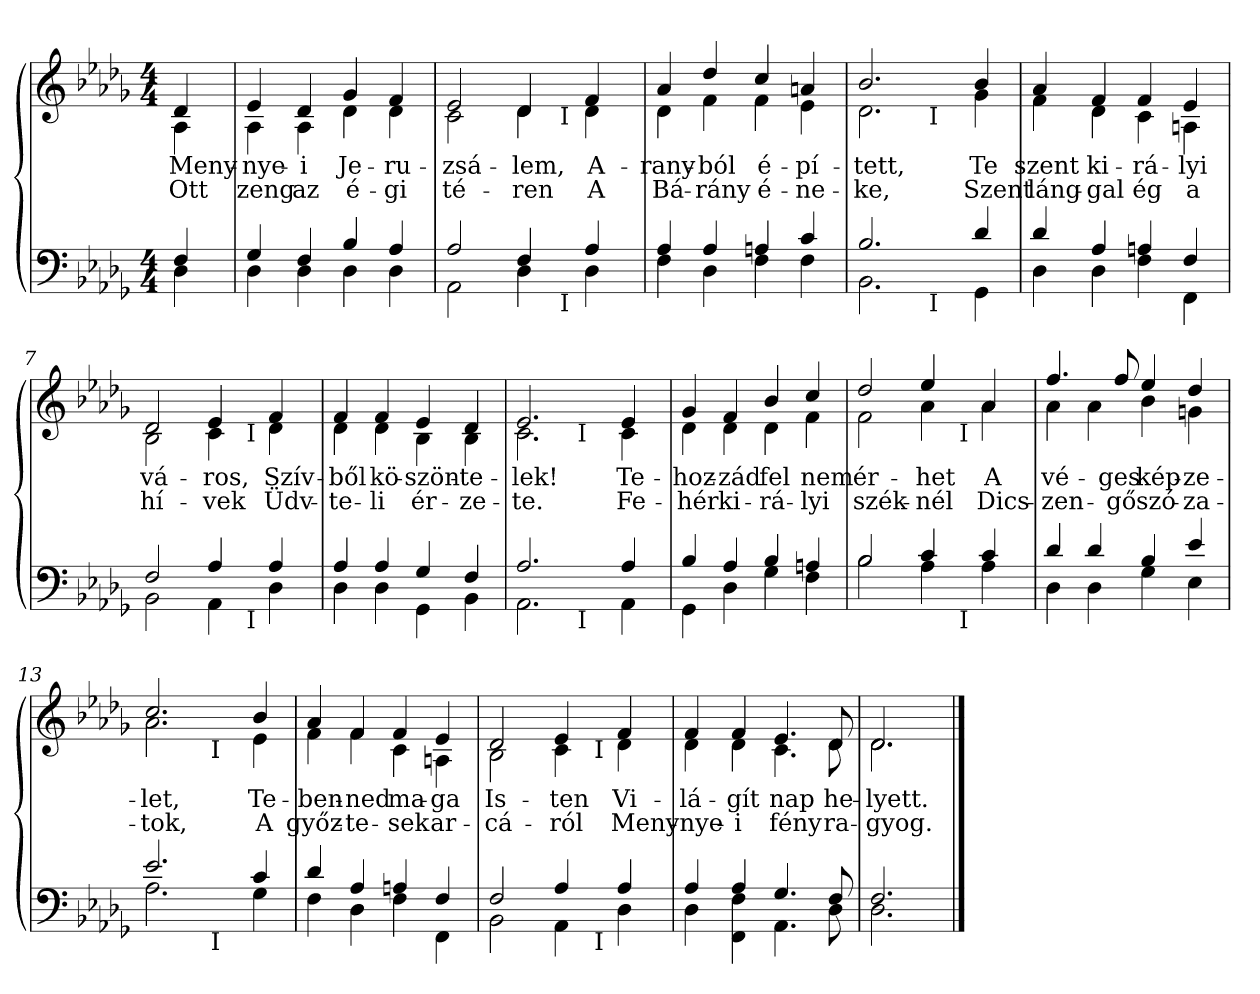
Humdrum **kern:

**kern	**kern	**text	**text
*part2	*part1	*part1	*part1
*staff2	*staff1	*staff1	*staff1
*clefF4	*clefG2	*	*
*k[b-e-a-d-g-]	*k[b-e-a-d-g-]	*	*
*D-:	*D-:	*	*
*M4/4	*M4/4	*	*
=1	=1	=1	=1
*^	*	*	*
!	!	!LO:TX:a:B:t=Andante	!	!
!	!	!	!LO:LY:b	!LO:LY:b
*	*	*^	*	*
4F/	4D-\	4d-/	4A-\	Meny-	Ott
=2	=2	=2	=2	=2	=2
!	!	!	!	!LO:LY:b	!LO:LY:b
4G-/	4D-\	4e-/	4A-\	-nye-	zeng
!	!	!	!	!LO:LY:b	!LO:LY:b
4F/	4D-\	4d-/	4A-\	-i	az
!	!	!	!	!LO:LY:b	!LO:LY:b
4B-/	4D-\	4g-/	4d-\	Je-	é-
!	!	!	!	!LO:LY:b	!LO:LY:b
4A-/	4D-\	4f/	4d-\	-ru-	-gi
*	*	*v	*v	*	*
=3	=3	=3	=3	=3
*	*	*^	*	*
!	!	!	!	!LO:LY:b	!LO:LY:b
*	*^	*	*^	*	*
2A-/	2AA-\	2ryy	2e-/	2c\	2ryy	-zsá-	té-
!	!	!	!	!	!	!LO:LY:b	!LO:LY:b
4F/	4D-\	8ryy	4d-/	4d-\	8ryy	-lem,	-ren
.	.	32ryy	.	.	32ryy	.	.
!	!	!	!	!	!LO:TX:b:t=I	!	!
!	!	!LO:TX:b:t=I	!	!	!	!	!
.	.	4ryy	.	.	4ryy	.	.
!	!	!	!	!	!	!LO:LY:b	!LO:LY:b
4A-/	4D-\	.	4f/	4d-\	.	A-	A
.	.	16.ryy	.	.	16.ryy	.	.
*	*v	*v	*	*	*	*	*
*	*	*v	*v	*v	*	*
=4	=4	=4	=4	=4
*	*^	*^	*	*
*	*	*	*	*^	*	*
!	!	!	!	!	!	!LO:LY:b	!LO:LY:b
*	*v	*v	*	*	*	*	*
*	*	*	*v	*v	*	*
4A-/	4F\	4a-/	4d-\	-rany-	Bá-
!	!	!	!	!LO:LY:b	!LO:LY:b
4A-/	4D-\	4dd-/	4f\	-ból	-rány
!	!	!	!	!LO:LY:b	!LO:LY:b
4An/	4F\	4cc/	4f\	é-	é-
!	!	!	!	!LO:LY:b	!LO:LY:b
4c/	4F\	4an/	4e-\	-pí-	-ne-
*	*	*v	*v	*	*
=5	=5	=5	=5	=5
*	*	*^	*	*
!	!	!	!	!LO:LY:b	!LO:LY:b
*	*^	*	*^	*	*
2.B-/	2.BB-\	2ryy	2.b-/	2.d-\	2ryy	-tett,	-ke,
!	!	!	!	!	!LO:TX:b:t=I	!	!
!	!	!LO:TX:b:t=I	!	!	!	!	!
.	.	2ryy	.	.	2ryy	.	.
!	!	!	!	!	!	!LO:LY:b	!LO:LY:b
4d-/	4GG-\	.	4b-/	4g-\	.	Te	Szent
*	*v	*v	*	*	*	*	*
*	*	*v	*v	*v	*	*
=6	=6	=6	=6	=6
*	*^	*^	*	*
*	*	*	*	*^	*	*
!	!	!	!	!	!	!LO:LY:b	!LO:LY:b
*	*v	*v	*	*	*	*	*
*	*	*	*v	*v	*	*
4d-/	4D-\	4a-/	4f\	szent	láng-
!	!	!	!	!LO:LY:b	!LO:LY:b
4A-/	4D-\	4f/	4d-\	ki-	-gal
!	!	!	!	!LO:LY:b	!LO:LY:b
4An/	4F\	4f/	4c\	-rá-	ég
!	!	!	!	!LO:LY:b	!LO:LY:b
4F/	4FF\	4e-/	4An\	-lyi	a
*	*	*v	*v	*	*
!!LO:LB:g=z
=7	=7	=7	=7	=7
*	*	*^	*	*
!	!	!	!	!LO:LY:b	!LO:LY:b
*	*^	*	*^	*	*
2F/	2BB-\	2ryy	2d-/	2B-\	2ryy	vá-	hí-
!	!	!	!	!	!	!LO:LY:b	!LO:LY:b
4A-/	4AA-\	8ryy	4e-/	4c\	8ryy	-ros,	-vek
.	.	32ryy	.	.	32ryy	.	.
!	!	!	!	!	!LO:TX:b:t=I	!	!
!	!	!LO:TX:b:t=I	!	!	!	!	!
.	.	4ryy	.	.	4ryy	.	.
!	!	!	!	!	!	!LO:LY:b	!LO:LY:b
4A-/	4D-\	.	4f/	4d-\	.	Szív-	Üdv-
.	.	16.ryy	.	.	16.ryy	.	.
*	*v	*v	*	*	*	*	*
*	*	*v	*v	*v	*	*
=8	=8	=8	=8	=8
*	*^	*^	*	*
*	*	*	*	*^	*	*
!	!	!	!	!	!	!LO:LY:b	!LO:LY:b
*	*v	*v	*	*	*	*	*
*	*	*	*v	*v	*	*
4A-/	4D-\	4f/	4d-\	-ből	-te-
!	!	!	!	!LO:LY:b	!LO:LY:b
4A-/	4D-\	4f/	4d-\	kö-	-li
!	!	!	!	!LO:LY:b	!LO:LY:b
4G-/	4GG-\	4e-/	4B-\	-szön-	ér-
!	!	!	!	!LO:LY:b	!LO:LY:b
4F/	4BB-\	4d-/	4B-\	-te-	-ze-
*	*	*v	*v	*	*
=9	=9	=9	=9	=9
*	*	*^	*	*
!	!	!	!	!LO:LY:b	!LO:LY:b
*	*^	*	*^	*	*
2.A-/	2.AA-\	4...ryy	2.e-/	2.c\	4...ryy	-lek!	-te.
!	!	!	!	!	!LO:TX:b:t=I	!	!
!	!	!LO:TX:b:t=I	!	!	!	!	!
.	.	2ryy	.	.	2ryy	.	.
!	!	!	!	!	!	!LO:LY:b	!LO:LY:b
4A-/	4AA-\	.	4e-/	4c\	.	Te-	Fe-
.	.	32ryy	.	.	32ryy	.	.
*	*v	*v	*	*	*	*	*
*	*	*v	*v	*v	*	*
=10	=10	=10	=10	=10
*	*^	*^	*	*
*	*	*	*	*^	*	*
!	!	!	!	!	!	!LO:LY:b	!LO:LY:b
*	*v	*v	*	*	*	*	*
*	*	*	*v	*v	*	*
4B-/	4GG-\	4g-/	4d-\	-hoz-	-hér
!	!	!	!	!LO:LY:b	!LO:LY:b
4A-/	4D-\	4f/	4d-\	-zád	ki-
!	!	!	!	!LO:LY:b	!LO:LY:b
4B-/	4G-\	4b-/	4d-\	fel	-rá-
!	!	!	!	!LO:LY:b	!LO:LY:b
4An/	4F\	4cc/	4f\	nem	-lyi
*	*	*v	*v	*	*
=11	=11	=11	=11	=11
*	*	*^	*	*
!	!	!	!	!LO:LY:b	!LO:LY:b
*	*^	*	*^	*	*
2B-/	2B-\	2ryy	2dd-/	2f\	2ryy	ér-	szék-
!	!	!	!	!	!	!LO:LY:b	!LO:LY:b
4c/	4A-\	8ryy	4ee-/	4a-\	8ryy	-het	-nél
.	.	32ryy	.	.	32ryy	.	.
!	!	!	!	!	!LO:TX:b:t=I	!	!
!	!	!LO:TX:b:t=I	!	!	!	!	!
.	.	4ryy	.	.	4ryy	.	.
!	!	!	!	!	!	!LO:LY:b	!LO:LY:b
4c/	4A-\	.	4a-/	4a-\	.	A	Dics-
.	.	16.ryy	.	.	16.ryy	.	.
*	*v	*v	*	*	*	*	*
*	*	*v	*v	*v	*	*
!!LO:LB:g=z
=12	=12	=12	=12	=12
*	*^	*^	*	*
*	*	*	*	*^	*	*
!	!	!	!	!	!	!LO:LY:b	!LO:LY:b
*	*v	*v	*	*	*	*	*
*	*	*	*v	*v	*	*
4d-/	4D-\	4.ff/	4a-\	vé-	-zen-
4d-/	4D-\	.	4a-\	.	.
!	!	!	!	!LO:LY:b	!LO:LY:b
.	.	8ff/	.	-ges	-gő
!	!	!	!	!LO:LY:b	!LO:LY:b
4B-/	4G-\	4ee-/	4b-\	kép-	szó-
!	!	!	!	!LO:LY:b	!LO:LY:b
4e-/	4E-\	4dd-/	4gn\	-ze-	-za-
*	*	*v	*v	*	*
=13	=13	=13	=13	=13
*	*	*^	*	*
!	!	!	!	!LO:LY:b	!LO:LY:b
*	*^	*	*^	*	*
2.e-/	2.A-\	2ryy	2.cc/	2.a-\	2ryy	-let,	-tok,
!	!	!	!	!	!LO:TX:b:t=I	!	!
!	!	!LO:TX:b:t=I	!	!	!	!	!
.	.	2ryy	.	.	2ryy	.	.
!	!	!	!	!	!	!LO:LY:b	!LO:LY:b
4c/	4G-\	.	4b-/	4e-\	.	Te-	A
*	*v	*v	*	*	*	*	*
*	*	*v	*v	*v	*	*
=14	=14	=14	=14	=14
*	*^	*^	*	*
*	*	*	*	*^	*	*
!	!	!	!	!	!	!LO:LY:b	!LO:LY:b
*	*v	*v	*	*	*	*	*
*	*	*	*v	*v	*	*
4d-/	4F\	4a-/	4f\	-ben-	győz-
!	!	!	!	!LO:LY:b	!LO:LY:b
4A-/	4D-\	4f/	4f\	-ned	-te-
!	!	!	!	!LO:LY:b	!LO:LY:b
4An/	4F\	4f/	4c\	ma-	-sek
!	!	!	!	!LO:LY:b	!LO:LY:b
4F/	4FF\	4e-/	4An\	-ga	ar-
*	*	*v	*v	*	*
=15	=15	=15	=15	=15
*	*	*^	*	*
!	!	!	!	!LO:LY:b	!LO:LY:b
*	*^	*	*^	*	*
2F/	2BB-\	2ryy	2d-/	2B-\	2ryy	Is-	-cá-
!	!	!	!	!	!	!LO:LY:b	!LO:LY:b
4A-/	4AA-\	8ryy	4e-/	4c\	8ryy	-ten	-ról
.	.	32ryy	.	.	32ryy	.	.
!	!	!	!	!	!LO:TX:b:t=I	!	!
!	!	!LO:TX:b:t=I	!	!	!	!	!
.	.	4ryy	.	.	4ryy	.	.
!	!	!	!	!	!	!LO:LY:b	!LO:LY:b
4A-/	4D-\	.	4f/	4d-\	.	Vi-	Meny-
.	.	16.ryy	.	.	16.ryy	.	.
*	*v	*v	*	*	*	*	*
*	*	*v	*v	*v	*	*
=16	=16	=16	=16	=16
*	*^	*^	*	*
*	*	*	*	*^	*	*
!	!	!	!	!	!	!LO:LY:b	!LO:LY:b
*	*v	*v	*	*	*	*	*
*	*	*	*v	*v	*	*
4A-/	4D-\	4f/	4d-\	-lá-	-nye-
!	!	!	!	!LO:LY:b	!LO:LY:b
4A-/	4FF\ 4F\	4f/	4d-\	-gít	-i
!	!	!	!	!LO:LY:b	!LO:LY:b
4.G-/	4.AA-\	4.e-/	4.c\	nap	fény
!	!	!	!	!LO:LY:b	!LO:LY:b
8F/	8D-\	8d-/	8d-\	he-	ra-
=17	=17	=17	=17	=17	=17
!	!	!	!	!LO:LY:b	!LO:LY:b
2.F/	2.D-\	2.d-/	2.d-\	-lyett.	-gyog.
*v	*v	*	*	*	*
*	*v	*v	*	*
==	==	==	==
*-	*-	*-	*-
